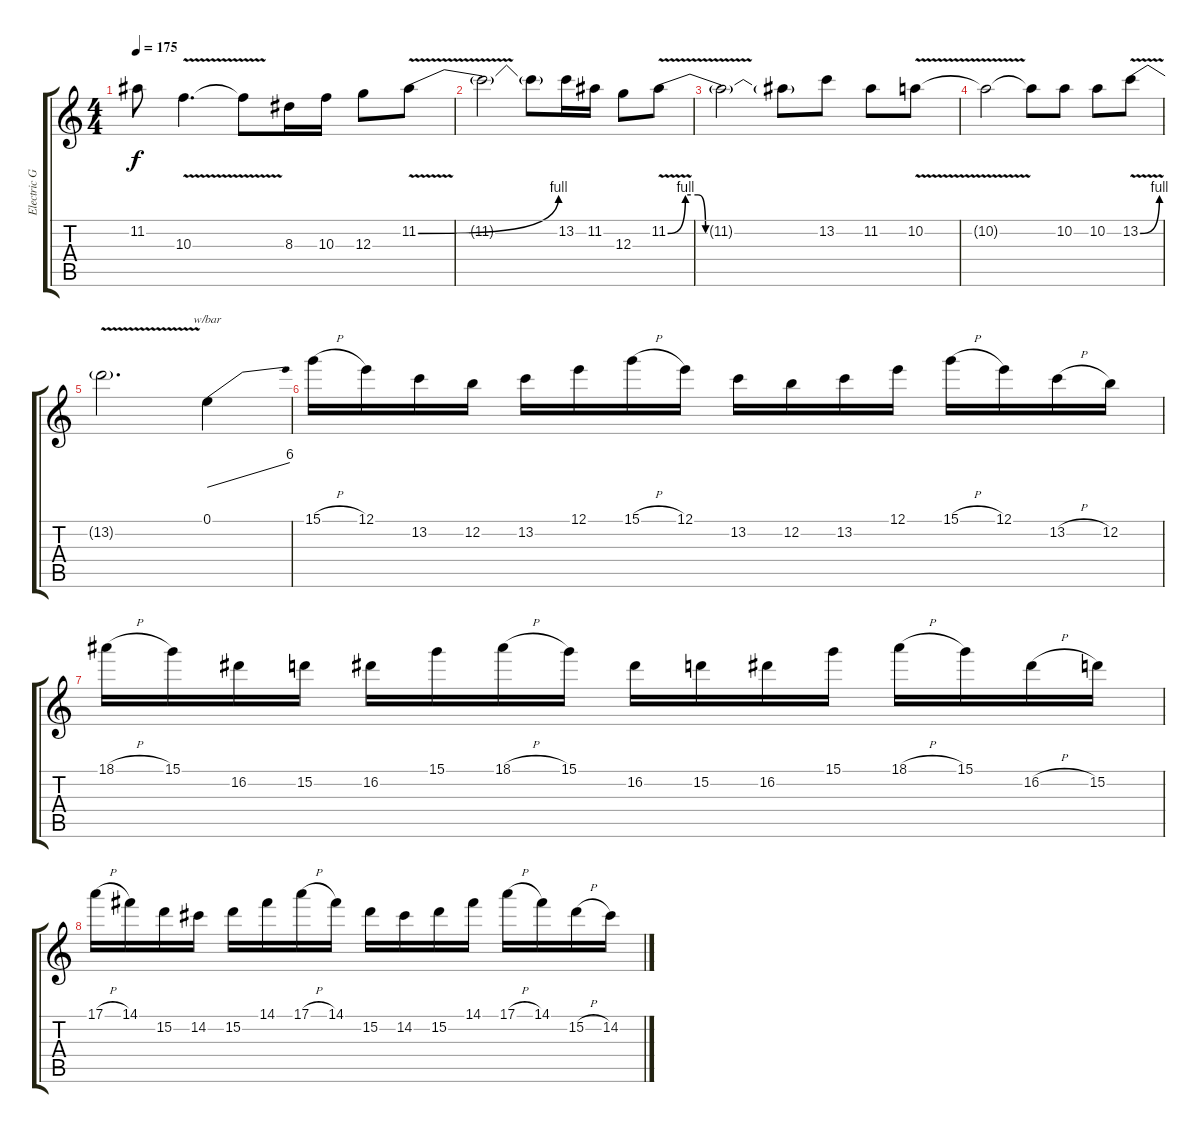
\track ("Electric Guitar" "Electric G") {instrument distortionguitar}
\staff {score tabs}
\tuning (E4 B3 G3 D3 A2 E2) {hide}
\ts (4 4)
\tempo 175
\clef g2
\ks c
11.2{t}.8{dy f} 10.3{v}.4{d} 10.3{t}.8 8.3.16 10.3.16 12.3.8 11.2{be (bend 0 0 60 4) v}.8 |
11.2{t}.2 11.2{t}.8 13.2.16 11.2.16 12.3.8 11.2{be (custom 0 0 7 4 12 4 15 0 20 0 45 0 60 0) v}.8 |
11.2{t}.2 11.2{t}.8 13.2.8 11.2.8 10.2{v}.8 |
10.2{t}.2 10.2{t}.8 10.2.8 10.2.8 13.2{be (bend 0 0 60 4) v}.8 |
13.2{t}.2{d} 0.1.4{tbe (dive default 0 0 60 24)} |
15.1{h}.16 12.1.16 13.2.16 12.2.16 13.2.16 12.1.16 15.1{h}.16 12.1.16 13.2.16 12.2.16 13.2.16 12.1.16 15.1{h}.16 12.1.16 13.2{h}.16 12.2.16 |
18.1{h}.16 15.1.16 16.2.16 15.2.16 16.2.16 15.1.16 18.1{h}.16 15.1.16 16.2.16 15.2.16 16.2.16 15.1.16 18.1{h}.16 15.1.16 16.2{h}.16 15.2.16 |
17.1{h}.16 14.1.16 15.2.16 14.2.16 15.2.16 14.1.16 17.1{h}.16 14.1.16 15.2.16 14.2.16 15.2.16 14.1.16 17.1{h}.16 14.1.16 15.2{h}.16 14.2.16
